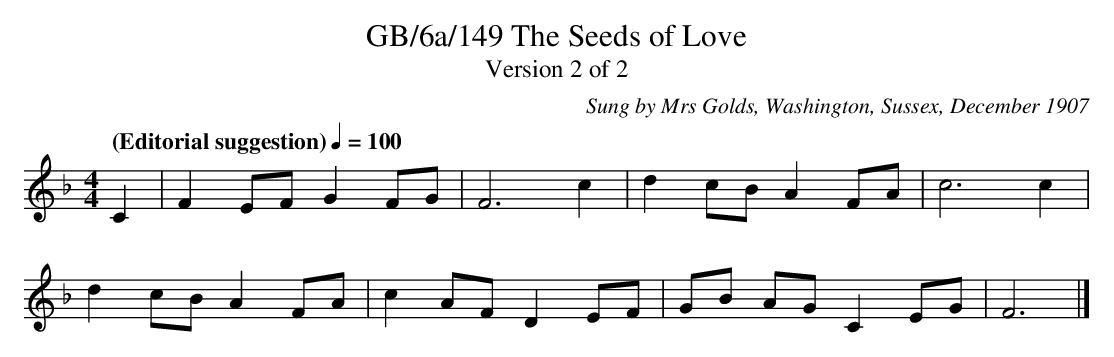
X:1
T:GB/6a/149 The Seeds of Love
T:Version 2 of 2
C:Sung by Mrs Golds, Washington, Sussex, December 1907
M:4/4
L:1/8
Q:"(Editorial suggestion)" 1/4=100
K:F
C2 | F2 EF G2 FG | F6 c2 | d2 cB A2 FA | c6 c2 |
d2 cB A2 FA | c2 AF D2 EF | GB AG C2 EG | F6 |]
